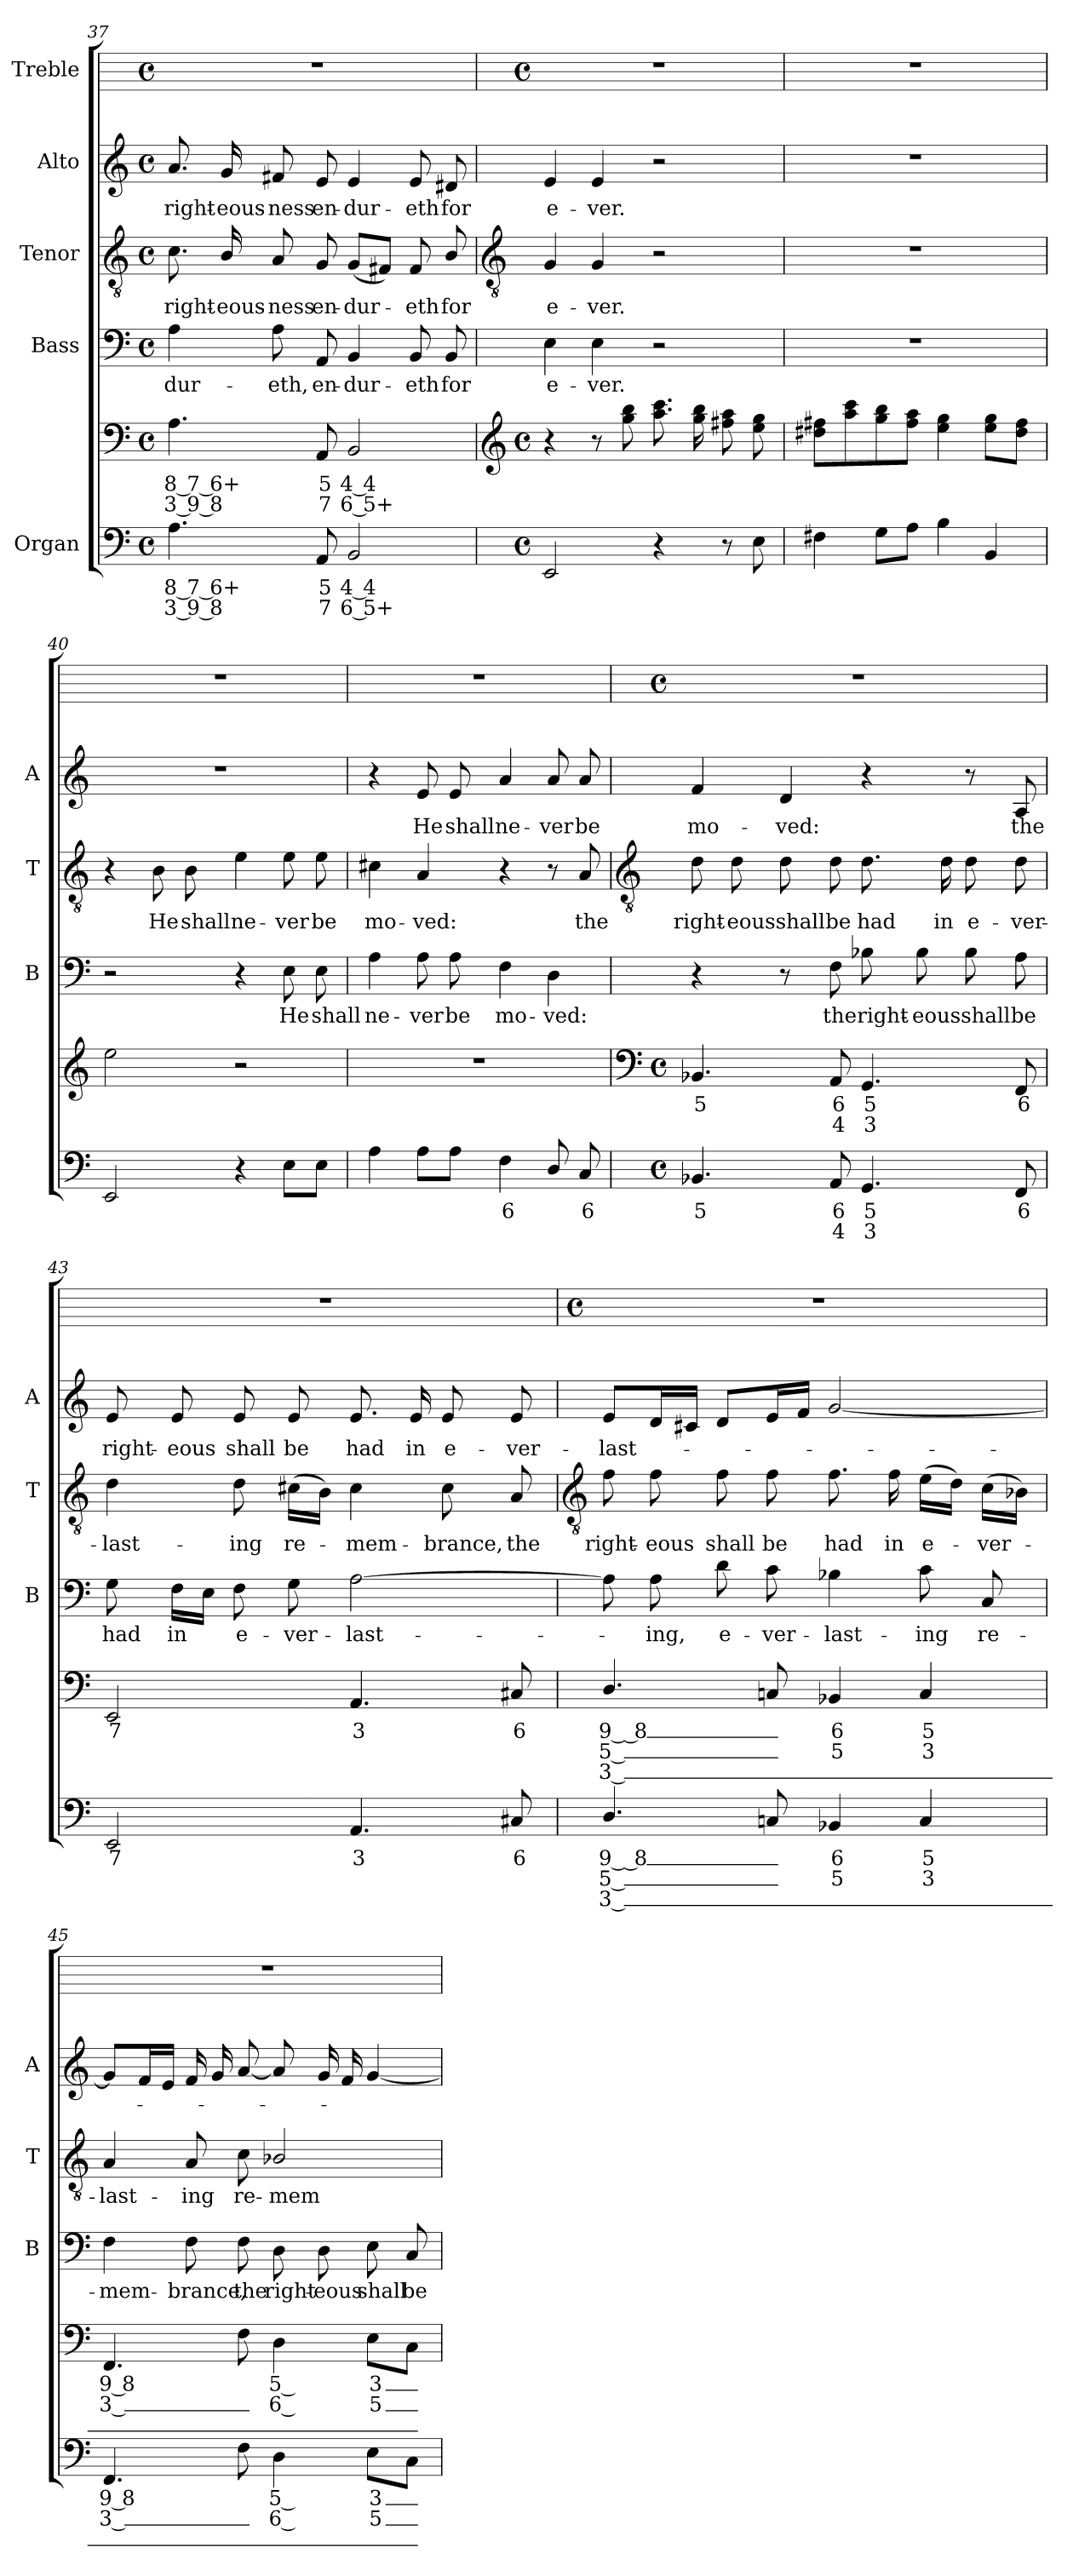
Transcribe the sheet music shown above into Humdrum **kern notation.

**kern	**text	**text	**text	**kern	**text	**text	**text	**kern	**text	**kern	**text	**kern	**text	**kern
*part5	*part5	*part5	*part5	*part5	*part5	*part5	*part5	*part4	*part4	*part3	*part3	*part2	*part2	*part1
*staff6	*staff6	*staff6	*staff6	*staff5	*staff5	*staff5	*staff5	*staff4	*staff4	*staff3	*staff3	*staff2	*staff2	*staff1
*I"Organ	*	*	*	*	*	*	*	*I"Bass	*	*I"Tenor	*	*I"Alto	*	*I"Treble
*	*	*	*	*	*	*	*	*I'B	*	*I'T	*	*I'A	*	*
*clefF4	*	*	*	*clefF4	*	*	*	*clefF4	*	*clefGv2	*	*clefG2	*	*
*k[]	*	*	*	*k[]	*	*	*	*k[]	*	*k[]	*	*k[]	*	*
*C:	*	*	*	*C:	*	*	*	*C:	*	*C:	*	*C:	*	*
*M4/4	*	*	*	*M4/4	*	*	*	*M4/4	*	*M4/4	*	*M4/4	*	*M4/4
*met(c)	*	*	*	*met(c)	*	*	*	*met(c)	*	*met(c)	*	*met(c)	*	*met(c)
=37	=37	=37	=37	=37	=37	=37	=37	=37	=37	=37	=37	=37	=37	=37
!	!LO:LY:b	!LO:LY:b	!	!	!LO:LY:b	!LO:LY:b	!	!	!LO:LY:b	!	!LO:LY:b	!	!LO:LY:b	!
4.A	8 7 6+	3 9 8	.	4.A	8 7 6+	3 9 8	.	4A	-dur-	8.c	right-	8.a	right-	1r
!	!	!	!	!	!	!	!	!	!	!	!LO:LY:b	!	!LO:LY:b	!
.	.	.	.	.	.	.	.	.	.	16B/	-eous-	16g	-eous-	.
!	!	!	!	!	!	!	!	!	!LO:LY:b	!	!LO:LY:b	!	!LO:LY:b	!
.	.	.	.	.	.	.	.	8A	-eth,	8A	-ness	8f#X	-ness	.
!	!LO:LY:b	!LO:LY:b	!	!	!LO:LY:b	!LO:LY:b	!	!	!LO:LY:b	!	!LO:LY:b	!	!LO:LY:b	!
8AA	5	7	.	8AA	5	7	.	8AA	en-	8G	en-	8e	en-	.
!	!LO:LY:b	!LO:LY:b	!	!	!LO:LY:b	!LO:LY:b	!	!	!LO:LY:b	!	!LO:LY:b	!	!LO:LY:b	!
2BB	4 4	6 5+	.	2BB	4 4	6 5+	.	4BB	-dur-	(<8GL	-dur-	4e	-dur-	.
.	.	.	.	.	.	.	.	.	.	8F#XJ)	.	.	.	.
!	!	!	!	!	!	!	!	!	!LO:LY:b	!	!LO:LY:b	!	!LO:LY:b	!
.	.	.	.	.	.	.	.	8BB	-eth	8F#	eth	8e	-eth	.
!	!	!	!	!	!	!	!	!	!LO:LY:b	!	!LO:LY:b	!	!LO:LY:b	!
.	.	.	.	.	.	.	.	8BB	for	8B/	for	8d#X	for	.
!!LO:LB:g=z
=38	=38	=38	=38	=38	=38	=38	=38	=38	=38	=38	=38	=38	=38	=38
*	*	*	*	*clefG2	*	*	*	*	*	*clefGv2	*	*	*	*
*k[]	*	*	*	*k[]	*	*	*	*	*	*	*	*	*	*
*C:	*	*	*	*C:	*	*	*	*	*	*	*	*	*	*
*M4/4	*	*	*	*M4/4	*	*	*	*	*	*	*	*	*	*M4/4
*met(c)	*	*	*	*met(c)	*	*	*	*	*	*	*	*	*	*met(c)
!	!	!	!	!	!	!	!	!	!LO:LY:b	!	!LO:LY:b	!	!LO:LY:b	!
2EE	.	.	.	4r	.	.	.	4E	e-	4G	e-	4e	e-	1r
!	!	!	!	!	!	!	!	!	!LO:LY:b	!	!LO:LY:b	!	!LO:LY:b	!
.	.	.	.	8r	.	.	.	4E	-ver.	4G	-ver.	4e	-ver.	.
.	.	.	.	8gg 8bb	.	.	.	.	.	.	.	.	.	.
4r	.	.	.	8.aa 8.cccL	.	.	.	2r	.	2r	.	2r	.	.
.	.	.	.	16gg 16bbL	.	.	.	.	.	.	.	.	.	.
8r	.	.	.	8ff#X 8aa	.	.	.	.	.	.	.	.	.	.
8E	.	.	.	8ee 8ggJ	.	.	.	.	.	.	.	.	.	.
=39	=39	=39	=39	=39	=39	=39	=39	=39	=39	=39	=39	=39	=39	=39
4F#X	.	.	.	8dd#X 8ff#XL	.	.	.	1r	.	1r	.	1r	.	1r
.	.	.	.	8aa 8ccc	.	.	.	.	.	.	.	.	.	.
8GL	.	.	.	8gg 8bb	.	.	.	.	.	.	.	.	.	.
8AJ	.	.	.	8ff# 8aaJ	.	.	.	.	.	.	.	.	.	.
4B	.	.	.	4ee 4gg	.	.	.	.	.	.	.	.	.	.
4BB	.	.	.	8ee 8ggL	.	.	.	.	.	.	.	.	.	.
.	.	.	.	8dd# 8ff#J	.	.	.	.	.	.	.	.	.	.
=40	=40	=40	=40	=40	=40	=40	=40	=40	=40	=40	=40	=40	=40	=40
2EE	.	.	.	2ee	.	.	.	2r	.	4r	.	1r	.	1r
!	!	!	!	!	!	!	!	!	!	!	!LO:LY:b	!	!	!
.	.	.	.	.	.	.	.	.	.	8B	He	.	.	.
!	!	!	!	!	!	!	!	!	!	!	!LO:LY:b	!	!	!
.	.	.	.	.	.	.	.	.	.	8B	shall	.	.	.
!	!	!	!	!	!	!	!	!	!	!	!LO:LY:b	!	!	!
4r	.	.	.	2r	.	.	.	4r	.	4e	ne-	.	.	.
!	!	!	!	!	!	!	!	!	!LO:LY:b	!	!LO:LY:b	!	!	!
8EL	.	.	.	.	.	.	.	8E	He	8e	-ver	.	.	.
!	!	!	!	!	!	!	!	!	!LO:LY:b	!	!LO:LY:b	!	!	!
8EJ	.	.	.	.	.	.	.	8E	shall	8e	be	.	.	.
=41	=41	=41	=41	=41	=41	=41	=41	=41	=41	=41	=41	=41	=41	=41
!	!	!	!	!	!	!	!	!	!LO:LY:b	!	!LO:LY:b	!	!	!
4A	.	.	.	1r	.	.	.	4A	ne-	4c#X	mo-	4r	.	1r
!	!	!	!	!	!	!	!	!	!LO:LY:b	!	!LO:LY:b	!	!LO:LY:b	!
8AL	.	.	.	.	.	.	.	8A	-ver	4A	-ved:	8e	He	.
!	!	!	!	!	!	!	!	!	!LO:LY:b	!	!	!	!LO:LY:b	!
8AJ	.	.	.	.	.	.	.	8A	be	.	.	8e	shall	.
!	!LO:LY:b	!	!	!	!	!	!	!	!LO:LY:b	!	!	!	!LO:LY:b	!
4F	6	.	.	.	.	.	.	4F	mo-	4r	.	4a	ne-	.
!	!	!	!	!	!	!	!	!	!LO:LY:b	!	!	!	!LO:LY:b	!
8D/	.	.	.	.	.	.	.	4D	-ved:	8r	.	8a	-ver	.
!	!LO:LY:b	!	!	!	!	!	!	!	!	!	!LO:LY:b	!	!LO:LY:b	!
8C	6	.	.	.	.	.	.	.	.	8A	the	8a	be	.
!!LO:LB:g=z
=42	=42	=42	=42	=42	=42	=42	=42	=42	=42	=42	=42	=42	=42	=42
*	*	*	*	*clefF4	*	*	*	*	*	*clefGv2	*	*	*	*
*k[]	*	*	*	*k[]	*	*	*	*	*	*	*	*	*	*
*C:	*	*	*	*C:	*	*	*	*	*	*	*	*	*	*
*M4/4	*	*	*	*M4/4	*	*	*	*	*	*	*	*	*	*M4/4
*met(c)	*	*	*	*met(c)	*	*	*	*	*	*	*	*	*	*met(c)
!	!LO:LY:b	!	!	!	!LO:LY:b	!	!	!	!	!	!LO:LY:b	!	!LO:LY:b	!
4.BB-X	5	.	.	4.BB-X	5	.	.	4r	.	8d	right-	4f	mo-	1r
!	!	!	!	!	!	!	!	!	!	!	!LO:LY:b	!	!	!
.	.	.	.	.	.	.	.	.	.	8d	-eous	.	.	.
!	!	!	!	!	!	!	!	!	!	!	!LO:LY:b	!	!LO:LY:b	!
.	.	.	.	.	.	.	.	8r	.	8d	shall	4d	-ved:	.
!	!LO:LY:b	!LO:LY:b	!	!	!LO:LY:b	!LO:LY:b	!	!	!LO:LY:b	!	!LO:LY:b	!	!	!
8AA	6	4	.	8AA	6	4	.	8F	the	8d	be	.	.	.
!	!LO:LY:b	!LO:LY:b	!	!	!LO:LY:b	!LO:LY:b	!	!	!LO:LY:b	!	!LO:LY:b	!	!	!
4.GG	5	3	.	4.GG	5	3	.	8B-X	right-	8.d	had	4r	.	.
!	!	!	!	!	!	!	!	!	!LO:LY:b	!	!	!	!	!
.	.	.	.	.	.	.	.	8B-	-eous	.	.	.	.	.
!	!	!	!	!	!	!	!	!	!	!	!LO:LY:b	!	!	!
.	.	.	.	.	.	.	.	.	.	16d	in	.	.	.
!	!	!	!	!	!	!	!	!	!LO:LY:b	!	!LO:LY:b	!	!	!
.	.	.	.	.	.	.	.	8B-	shall	8d	e-	8r	.	.
!	!LO:LY:b	!	!	!	!LO:LY:b	!	!	!	!LO:LY:b	!	!LO:LY:b	!	!LO:LY:b	!
8FF	6	.	.	8FF	6	.	.	8A	be	8d	-ver-	8A	the	.
=43	=43	=43	=43	=43	=43	=43	=43	=43	=43	=43	=43	=43	=43	=43
!	!LO:LY:b	!	!	!	!LO:LY:b	!	!	!	!LO:LY:b	!	!LO:LY:b	!	!LO:LY:b	!
2EE	7	.	.	2EE	7	.	.	8G	had	4d	-last-	8e	right-	1r
!	!	!	!	!	!	!	!	!	!LO:LY:b	!	!	!	!LO:LY:b	!
.	.	.	.	.	.	.	.	16FLL	in	.	.	8e	-eous	.
.	.	.	.	.	.	.	.	16EJJ	.	.	.	.	.	.
!	!	!	!	!	!	!	!	!	!LO:LY:b	!	!LO:LY:b	!	!LO:LY:b	!
.	.	.	.	.	.	.	.	8F	e-	8d	-ing	8e	shall	.
!	!	!	!	!	!	!	!	!	!LO:LY:b	!	!LO:LY:b	!	!LO:LY:b	!
.	.	.	.	.	.	.	.	8G	-ver-	(>16c#XLL	re-	8e	be	.
.	.	.	.	.	.	.	.	.	.	16BJJ)	.	.	.	.
!	!LO:LY:b	!	!	!	!LO:LY:b	!	!	!	!LO:LY:b	!	!LO:LY:b	!	!LO:LY:b	!
4.AA	3	.	.	4.AA	3	.	.	[2A	-last-	4c#	mem-	8.e	had	.
!	!	!	!	!	!	!	!	!	!	!	!	!	!LO:LY:b	!
.	.	.	.	.	.	.	.	.	.	.	.	16e	in	.
!	!	!	!	!	!	!	!	!	!	!	!LO:LY:b	!	!LO:LY:b	!
.	.	.	.	.	.	.	.	.	.	8c#	-brance,	8e	e-	.
!	!LO:LY:b	!	!	!	!LO:LY:b	!	!	!	!	!	!LO:LY:b	!	!LO:LY:b	!
8C#X	6	.	.	8C#X	6	.	.	.	.	8A	the	8e	-ver-	.
!!LO:LB:g=z
=44	=44	=44	=44	=44	=44	=44	=44	=44	=44	=44	=44	=44	=44	=44
*	*	*	*	*	*	*	*	*	*	*clefGv2	*	*	*	*
*	*	*	*	*	*	*	*	*	*	*	*	*	*	*M4/4
*	*	*	*	*	*	*	*	*	*	*	*	*	*	*met(c)
!	!LO:LY:b	!LO:LY:b	!LO:LY:b	!	!LO:LY:b	!LO:LY:b	!LO:LY:b	!	!	!	!LO:LY:b	!	!LO:LY:b	!
4.D/	9_ 8_	5__	3__	4.D/	9_ 8_	5__	3__	8A]	.	8f	right-	8eL	-last-	1r
!	!	!	!	!	!	!	!	!	!LO:LY:b	!	!LO:LY:b	!	!	!
.	.	.	.	.	.	.	.	8A	ing,	8f	-eous	16dL	.	.
.	.	.	.	.	.	.	.	.	.	.	.	16c#XJJ	.	.
!	!	!	!	!	!	!	!	!	!LO:LY:b	!	!LO:LY:b	!	!	!
.	.	.	.	.	.	.	.	8d	e-	8f	shall	8dL	.	.
!	!	!	!	!	!	!	!	!	!LO:LY:b	!	!LO:LY:b	!	!	!
8Cn	.	.	.	8Cn	.	.	.	8c	-ver-	8f	be	16eL	.	.
.	.	.	.	.	.	.	.	.	.	.	.	16fJJ	.	.
!	!LO:LY:b	!LO:LY:b	!	!	!LO:LY:b	!LO:LY:b	!	!	!LO:LY:b	!	!LO:LY:b	!	!	!
4BB-X	6	5	.	4BB-X	6	5	.	4B-X	-last-	8.f	had	[2g	.	.
!	!	!	!	!	!	!	!	!	!	!	!LO:LY:b	!	!	!
.	.	.	.	.	.	.	.	.	.	16f	in	.	.	.
!	!LO:LY:b	!LO:LY:b	!	!	!LO:LY:b	!LO:LY:b	!	!	!LO:LY:b	!	!LO:LY:b	!	!	!
4C	5	3	.	4C	5	3	.	8c	-ing	(>16eLL	e-	.	.	.
.	.	.	.	.	.	.	.	.	.	16dJJ)	.	.	.	.
!	!	!	!	!	!	!	!	!	!LO:LY:b	!	!LO:LY:b	!	!	!
.	.	.	.	.	.	.	.	8C	re-	(>16cLL	ver-	.	.	.
.	.	.	.	.	.	.	.	.	.	16B-XJJ)	.	.	.	.
=45	=45	=45	=45	=45	=45	=45	=45	=45	=45	=45	=45	=45	=45	=45
!	!LO:LY:b	!LO:LY:b	!	!	!LO:LY:b	!LO:LY:b	!	!	!LO:LY:b	!	!LO:LY:b	!	!	!
4.FF	9 8	3__	.	4.FF	9 8	3__	.	4F	-mem-	4A	last-	8gL]	.	1r
.	.	.	.	.	.	.	.	.	.	.	.	16fL	.	.
.	.	.	.	.	.	.	.	.	.	.	.	16eJJ	.	.
!	!	!	!	!	!	!	!	!	!LO:LY:b	!	!LO:LY:b	!	!	!
.	.	.	.	.	.	.	.	8F	-brance,	8A	-ing	16fLL	.	.
.	.	.	.	.	.	.	.	.	.	.	.	16g	.	.
!	!	!	!	!	!	!	!	!	!LO:LY:b	!	!LO:LY:b	!	!	!
8F	.	.	.	8F	.	.	.	8F	the	8c	re-	[8aJ	.	.
!	!LO:LY:b	!LO:LY:b	!	!	!LO:LY:b	!LO:LY:b	!	!	!LO:LY:b	!	!LO:LY:b	!	!	!
4D	5__	6__	.	4D	5__	6__	.	8D	right-	2B-X/	-mem-	8aL]	.	.
!	!	!	!	!	!	!	!	!	!LO:LY:b	!	!	!	!	!
.	.	.	.	.	.	.	.	8D	-eous	.	.	16gL	.	.
.	.	.	.	.	.	.	.	.	.	.	.	16fJJ	.	.
!	!LO:LY:b	!LO:LY:b	!	!	!LO:LY:b	!LO:LY:b	!	!	!LO:LY:b	!	!	!	!	!
8EL	3_	5_	.	8EL	3_	5_	.	8E	shall	.	.	[4g	.	.
!	!	!	!	!	!	!	!	!	!LO:LY:b	!	!	!	!	!
8CJ	.	.	.	8CJ	.	.	.	8C	be	.	.	.	.	.
=	=	=	=	=	=	=	=	=	=	=	=	=	=	=
*-	*-	*-	*-	*-	*-	*-	*-	*-	*-	*-	*-	*-	*-	*-
